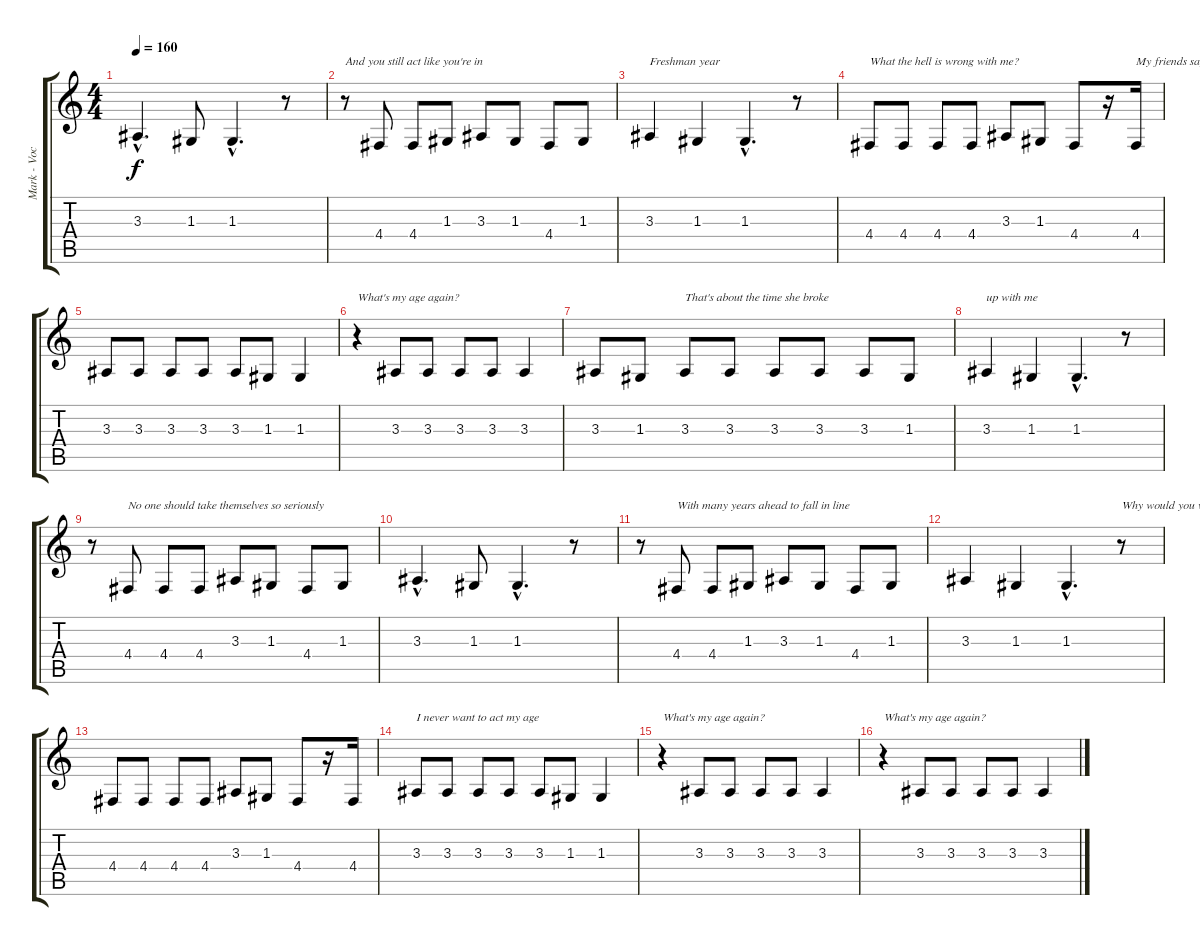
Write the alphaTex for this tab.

\track ("Mark - Vocals" "Mark - Voc") {instrument choiraahs}
\staff {score tabs}
\tuning (E4 B3 G3 D3 A2 E2) {hide}
\ts (4 4)
\tempo 160
\clef g2
\ks c
3.3{hac}.4{d dy f} 1.3.8 1.3{hac}.4{d} r.8 |
r.8{txt "And you still act like you're in "} 4.4.8 4.4.8 1.3.8 3.3.8 1.3.8 4.4.8 1.3.8 |
3.3.4{txt "Freshman year"} 1.3.4 1.3{hac}.4{d} r.8 |
4.4.8{txt "What the hell is wrong with me?"} 4.4.8 4.4.8 4.4.8 3.3.8 1.3.8 4.4.8 r.16 4.4.16{txt "My friends say I should act my age"} |
3.3.8 3.3.8 3.3.8 3.3.8 3.3.8 1.3.8 1.3.4 |
r.4{txt "What's my age again?"} 3.3.8 3.3.8 3.3.8 3.3.8 3.3.4 |
3.3.8 1.3.8 3.3.8{txt "That's about the time she broke"} 3.3.8 3.3.8 3.3.8 3.3.8 1.3.8 |
3.3.4{txt "up with me"} 1.3.4 1.3{hac}.4{d} r.8 |
r.8 4.4.8{txt "No one should take themselves so seriously"} 4.4.8 4.4.8 3.3.8 1.3.8 4.4.8 1.3.8 |
3.3{hac}.4{d} 1.3.8 1.3{hac}.4{d} r.8 |
r.8 4.4.8{txt "With many years ahead to fall in line"} 4.4.8 1.3.8 3.3.8 1.3.8 4.4.8 1.3.8 |
3.3.4 1.3.4 1.3{hac}.4{d} r.8{txt "Why would you wish that on me?"} |
4.4.8 4.4.8 4.4.8 4.4.8 3.3.8 1.3.8 4.4.8 r.16 4.4.16 |
3.3.8{txt "I never want to act my age"} 3.3.8 3.3.8 3.3.8 3.3.8 1.3.8 1.3.4 |
r.4{txt "What's my age again?"} 3.3.8 3.3.8 3.3.8 3.3.8 3.3.4 |
r.4{txt "What's my age again?"} 3.3.8 3.3.8 3.3.8 3.3.8 3.3.4
